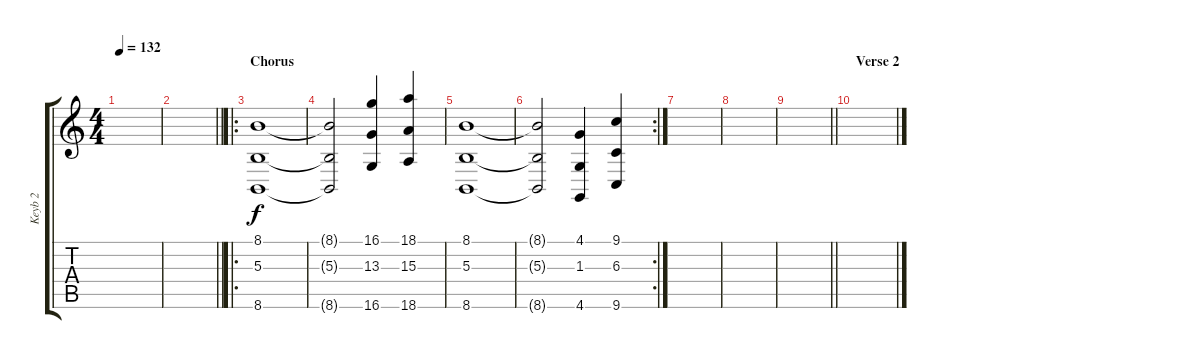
\track ("Keyb 2" "Keyb 2") {instrument choiraahs}
\staff {score tabs}
\tuning (Eb4 Bb3 Gb3 Db3 Ab2 Eb2) {hide}
\ts (4 4)
\tempo 132
\clef g2
\ks c
|
\barLineRight lightlight
|
\ro
\section ("" "Chorus")
(8.1 5.3 8.6).1 |
(8.1{t} 5.3{t} 8.6{t}).2 (16.1 13.3 16.6).4 (18.1 15.3 18.6).4 |
(8.1 5.3 8.6).1 |
\rc 2
(8.1{t} 5.3{t} 8.6{t}).2 (4.1 1.3 4.6).4 (9.1 6.3 9.6).4 |
|
|
\barLineRight lightlight
|
\section ("" "Verse 2")
